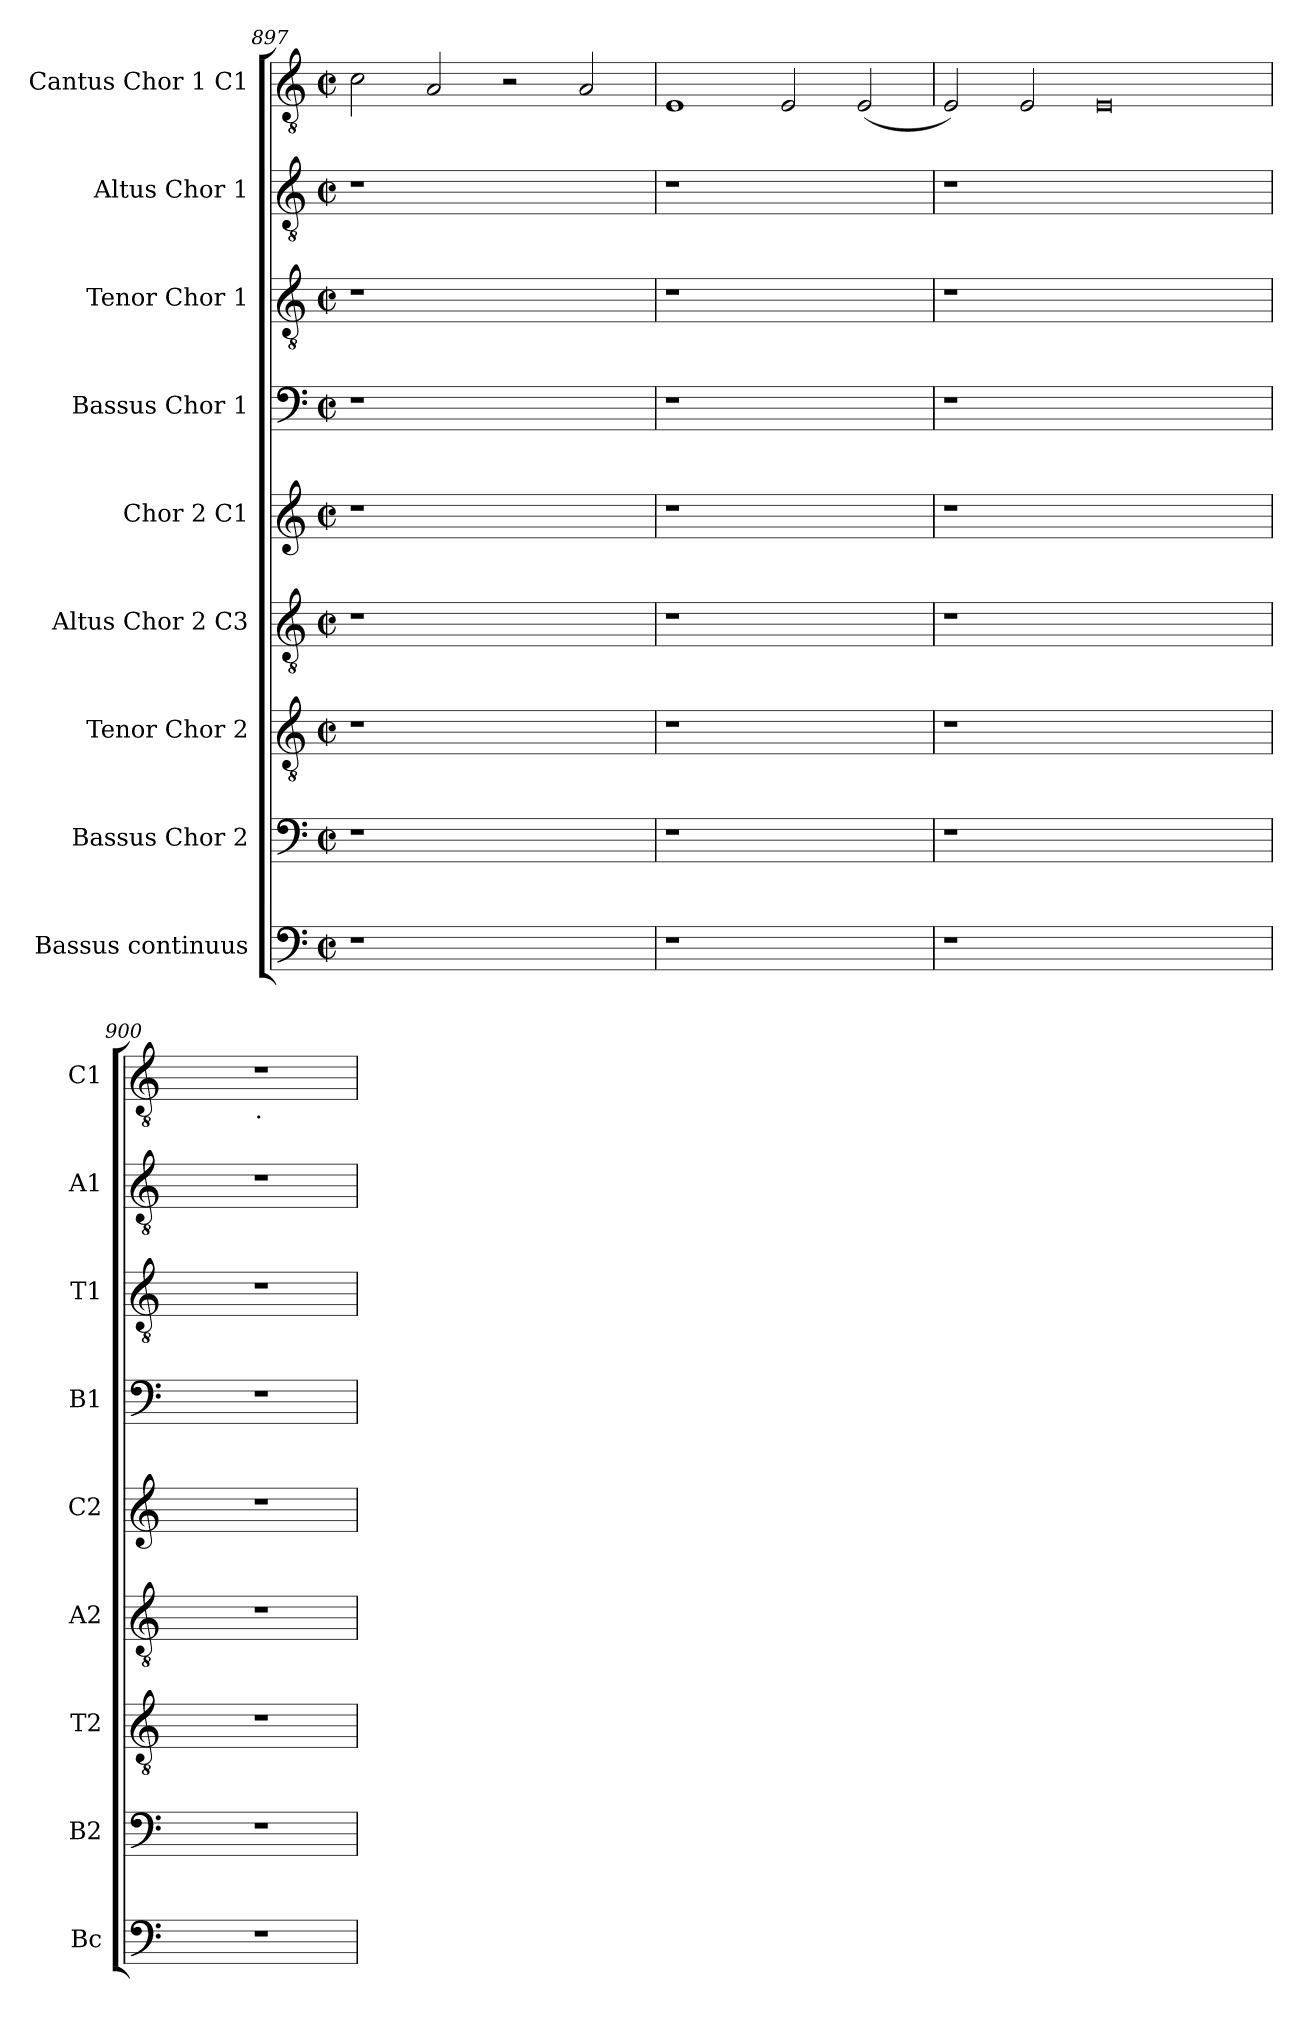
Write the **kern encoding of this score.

**kern	**kern	**kern	**kern	**kern	**kern	**kern	**kern	**kern
*part9	*part8	*part7	*part6	*part5	*part4	*part3	*part2	*part1
*staff9	*staff8	*staff7	*staff6	*staff5	*staff4	*staff3	*staff2	*staff1
*I"Bassus continuus	*I"Bassus Chor 2	*I"Tenor Chor 2	*I"Altus Chor 2 C3	*I"Chor 2 C1	*I"Bassus Chor 1	*I"Tenor Chor 1	*I"Altus Chor 1	*I"Cantus Chor 1 C1
*I'Bc	*I'B2	*I'T2	*I'A2	*I'C2	*I'B1	*I'T1	*I'A1	*I'C1
*clefF4	*clefF4	*clefGv2	*clefGv2	*clefG2	*clefF4	*clefGv2	*clefGv2	*clefGv2
*ITrd7c12	*	*	*	*	*	*	*	*
*k[]	*k[]	*k[]	*k[]	*k[]	*k[]	*k[]	*k[]	*k[]
*C:	*C:	*C:	*C:	*C:	*C:	*C:	*C:	*C:
*M2/2	*M2/2	*M2/2	*M2/2	*M2/2	*M2/2	*M2/2	*M2/2	*M2/2
*met(c|)	*met(c|)	*met(c|)	*met(c|)	*met(c|)	*met(c|)	*met(c|)	*met(c|)	*met(c|)
=897	=897	=897	=897	=897	=897	=897	=897	=897
1r	1r	1r	1r	1r	1r	1r	1r	2c\
.	.	.	.	.	.	.	.	2A/
1ryy	1ryy	1ryy	1ryy	1ryy	1ryy	1ryy	1ryy	2r
.	.	.	.	.	.	.	.	2A/
=898	=898	=898	=898	=898	=898	=898	=898	=898
1r	1r	1r	1r	1r	1r	1r	1r	1E
1ryy	1ryy	1ryy	1ryy	1ryy	1ryy	1ryy	1ryy	2E/
.	.	.	.	.	.	.	.	(<2E/
=899	=899	=899	=899	=899	=899	=899	=899	=899
1r	1r	1r	1r	1r	1r	1r	1r	2E/)
.	.	.	.	.	.	.	.	2E/
0ryy	0ryy	0ryy	0ryy	0ryy	0ryy	0ryy	0ryy	0E
!!LO:LB:g=z
=900!	=900!	=900!	=900!	=900!	=900!	=900!	=900!	=900!
*	*	*	*	*	*	*	*	*^
1r	1r	1r	1r	1r	1r	1r	1r	1r	4...ryy
!	!	!	!	!	!	!	!	!	!LO:TX:b:t=.
.	.	.	.	.	.	.	.	.	2ryy
.	.	.	.	.	.	.	.	.	32ryy
*	*	*	*	*	*	*	*	*v	*v
=	=	=	=	=	=	=	=	=
*-	*-	*-	*-	*-	*-	*-	*-	*-
